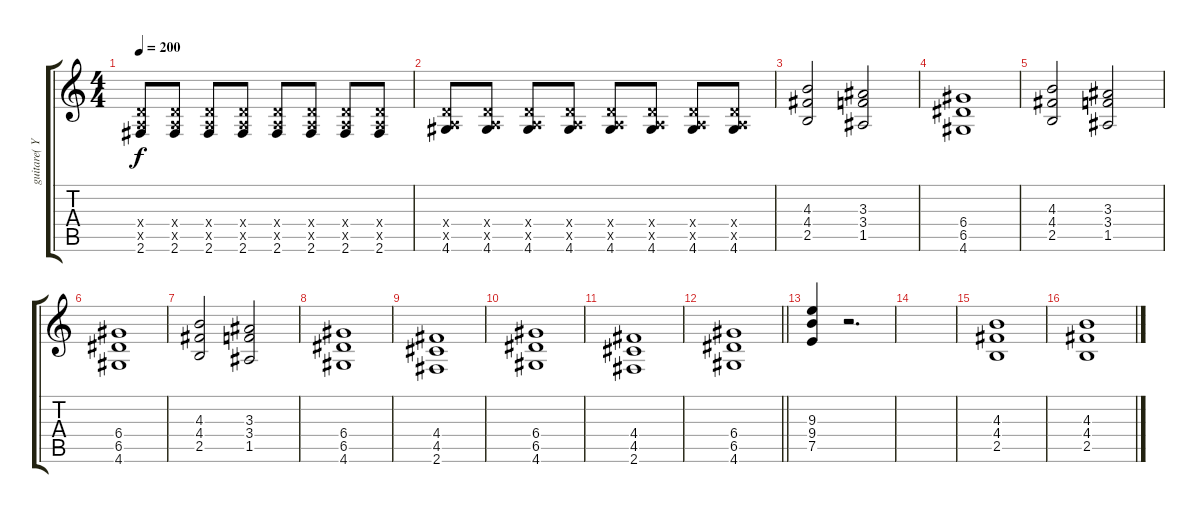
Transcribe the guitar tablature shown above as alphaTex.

\track ("guitare( Yves ) " "guitare( Y") {instrument distortionguitar}
\staff {score tabs}
\tuning (E4 B3 G3 D3 A2 E2) {hide}
\ts (4 4)
\tempo 200
\clef g2
\ks c
(0.4{x} 0.5{x} 2.6).8{dy f} (0.4{x} 0.5{x} 2.6).8 (0.4{x} 0.5{x} 2.6).8 (0.4{x} 0.5{x} 2.6).8 (0.4{x} 0.5{x} 2.6).8 (0.4{x} 0.5{x} 2.6).8 (0.4{x} 0.5{x} 2.6).8 (0.4{x} 0.5{x} 2.6).8 |
(0.4{x} 0.5{x} 4.6).8 (0.4{x} 0.5{x} 4.6).8 (0.4{x} 0.5{x} 4.6).8 (0.4{x} 0.5{x} 4.6).8 (0.4{x} 0.5{x} 4.6).8 (0.4{x} 0.5{x} 4.6).8 (0.4{x} 0.5{x} 4.6).8 (0.4{x} 0.5{x} 4.6).8 |
(4.3 4.4 2.5).2 (3.3 3.4 1.5).2 |
(6.4 6.5 4.6).1 |
(4.3 4.4 2.5).2 (3.3 3.4 1.5).2 |
(6.4 6.5 4.6).1 |
(4.3 4.4 2.5).2 (3.3 3.4 1.5).2 |
(6.4 6.5 4.6).1 |
(4.4 4.5 2.6).1 |
(6.4 6.5 4.6).1 |
(4.4 4.5 2.6).1 |
\barLineRight lightlight
(6.4 6.5 4.6).1 |
(9.3 9.4 7.5).4 r.2{d} |
|
(4.3 4.4 2.5).1 |
(4.3 4.4 2.5).1
